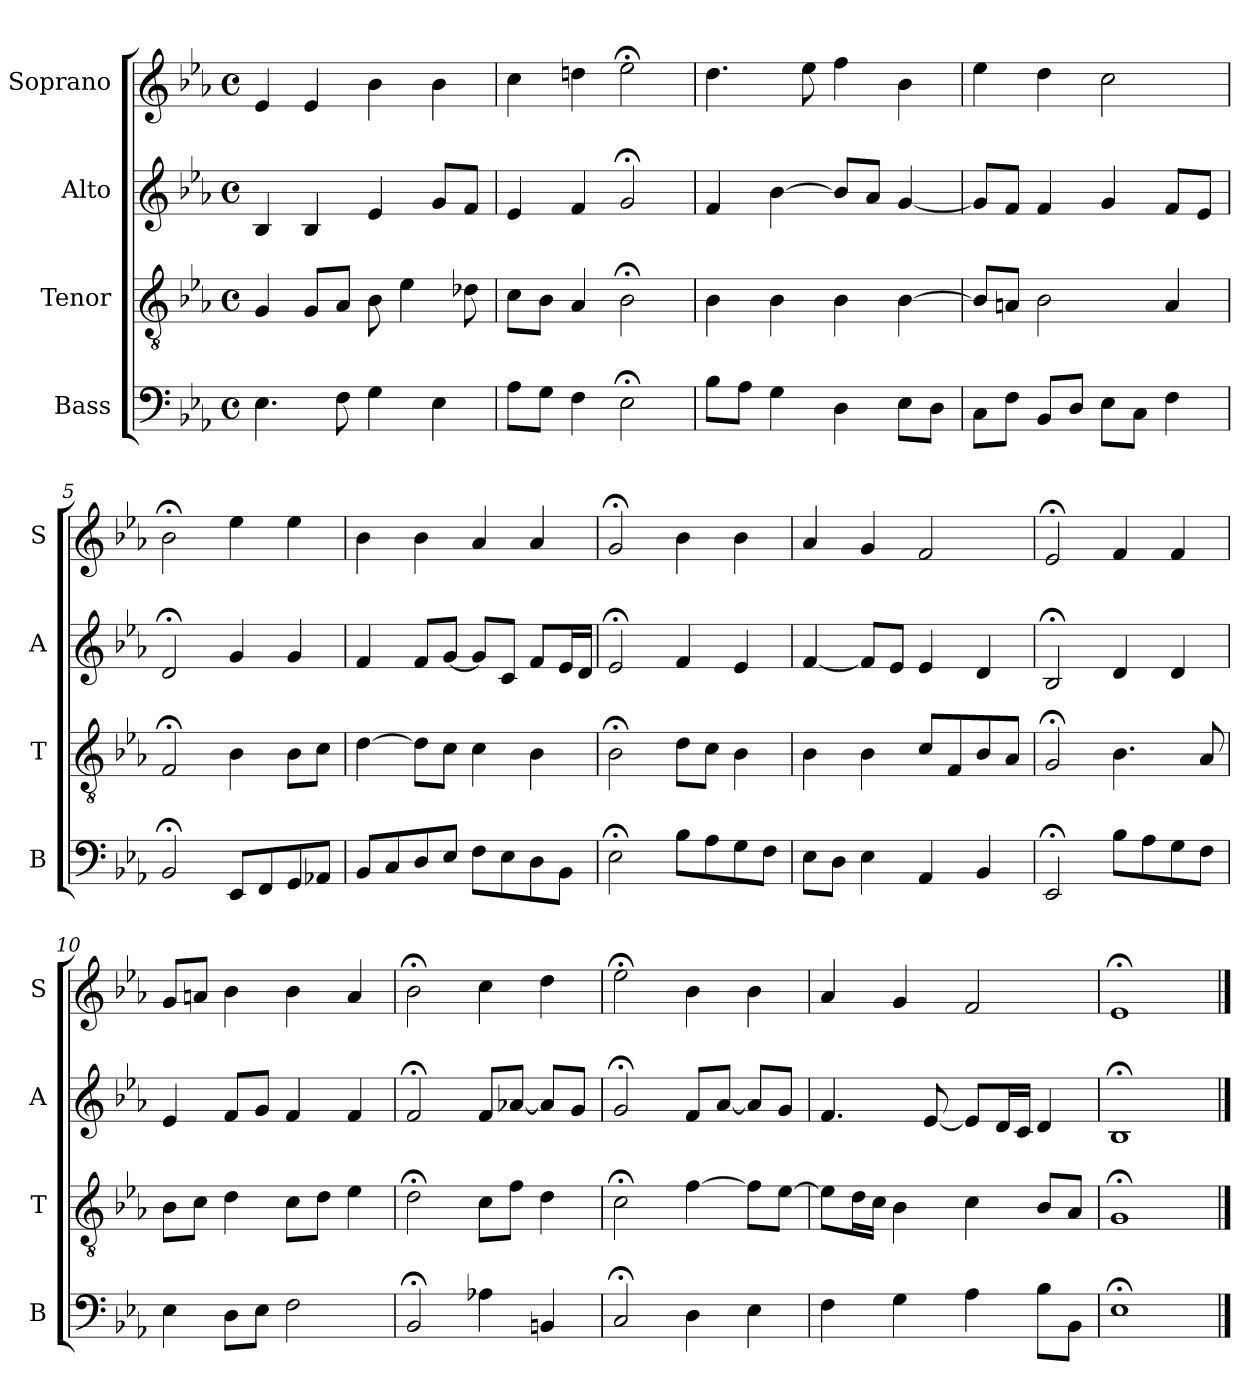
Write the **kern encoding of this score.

**kern	**kern	**kern	**kern
*part4	*part3	*part2	*part1
*staff4	*staff3	*staff2	*staff1
*I"Bass	*I"Tenor	*I"Alto	*I"Soprano
*I'B	*I'T	*I'A	*I'S
*clefF4	*clefGv2	*clefG2	*clefG2
*k[b-e-a-]	*k[b-e-a-]	*k[b-e-a-]	*k[b-e-a-]
*E-:	*E-:	*E-:	*E-:
*M4/4	*M4/4	*M4/4	*M4/4
*met(c)	*met(c)	*met(c)	*met(c)
*MM100	*MM100	*MM100	*MM100
=1	=1	=1	=1
4.E-	4G	4B-	4e-
.	8GL	4B-	4e-
8F	8A-J	.	.
4G	8B-	4e-	4b-
.	4e-	.	.
4E-	.	8gL	4b-
.	8d-X	8fJ	.
=2	=2	=2	=2
8A-L	8cL	4e-	4cc
8GJ	8B-J	.	.
4F	4A-	4f	4ddn
2E-;<	2B-;<	2g;<	2ee-;<
=3	=3	=3	=3
8B-L	4B-	4f	4.dd
8A-J	.	.	.
4G	4B-	[4b-	.
.	.	.	8ee-
4D	4B-	8b-L]	4ff
.	.	8a-J	.
8E-L	[4B-	[4g	4b-
8DJ	.	.	.
=4	=4	=4	=4
8CL	8B-L]	8gL]	4ee-
8FJ	8AnJ	8fJ	.
8BB-L	2B-	4f	4dd
8DJ	.	.	.
8E-L	.	4g	2cc
8CJ	.	.	.
4F	4A	8fL	.
.	.	8e-J	.
=5	=5	=5	=5
2BB-;<i	2F;<i	2d;<	2b-;<
8EE-iL	4B-i	4g	4ee-
8FF	.	.	.
8GG	8B-L	4g	4ee-
8AA-XJ	8cJ	.	.
=6	=6	=6	=6
8BB-L	[4d	4f	4b-
8C	.	.	.
8D	8dL]	8fL	4b-
8E-J	8cJ	[8gJ	.
8FL	4c	8gL]	4a-
8E-	.	8cJ	.
8D	4B-	8fL	4a-
8BB-J	.	16e-L	.
.	.	16dJJ	.
=7	=7	=7	=7
2E-;<	2B-;<	2e-;<	2g;<
8B-L	8dL	4f	4b-
8A-	8cJ	.	.
8G	4B-	4e-	4b-
8FJ	.	.	.
=8	=8	=8	=8
8E-L	4B-	[4f	4a-
8DJ	.	.	.
4E-	4B-	8fL]	4g
.	.	8e-J	.
4AA-	8cL	4e-	2f
.	8F	.	.
4BB-	8B-	4d	.
.	8A-J	.	.
=9	=9	=9	=9
2EE-;<	2G;<	2B-;<	2e-;<
8B-L	4.B-	4d	4f
8A-	.	.	.
8G	.	4d	4f
8FJ	8A-	.	.
=10	=10	=10	=10
4E-	8B-L	4e-	8gL
.	8cJ	.	8anJ
8DL	4d	8fL	4b-
8E-J	.	8gJ	.
2F	8cL	4f	4b-
.	8dJ	.	.
.	4e-	4f	4a
=11	=11	=11	=11
2BB-;<	2d;<	2f;<	2b-;<
4A-X	8cL	8fL	4cc
.	8fJ	[8a-XJ	.
4BBn	4d	8a-L]	4dd
.	.	8gJ	.
=12	=12	=12	=12
2C;<	2c;<	2g;<	2ee-;<
4D	[4f	8fL	4b-
.	.	[8a-J	.
4E-	8fL]	8a-L]	4b-
.	[8e-J	8gJ	.
=13	=13	=13	=13
4F	8e-L]	4.f	4a-
.	16dL	.	.
.	16cJJ	.	.
4G	4B-	.	4g
.	.	[8e-	.
4A-	4c	8e-L]	2f
.	.	16dL	.
.	.	16cJJ	.
8B-L	8B-L	4d	.
8BB-J	8A-J	.	.
=14	=14	=14	=14
1E-;<	1G;<	1B-;<	1e-;<
==	==	==	==
*-	*-	*-	*-
